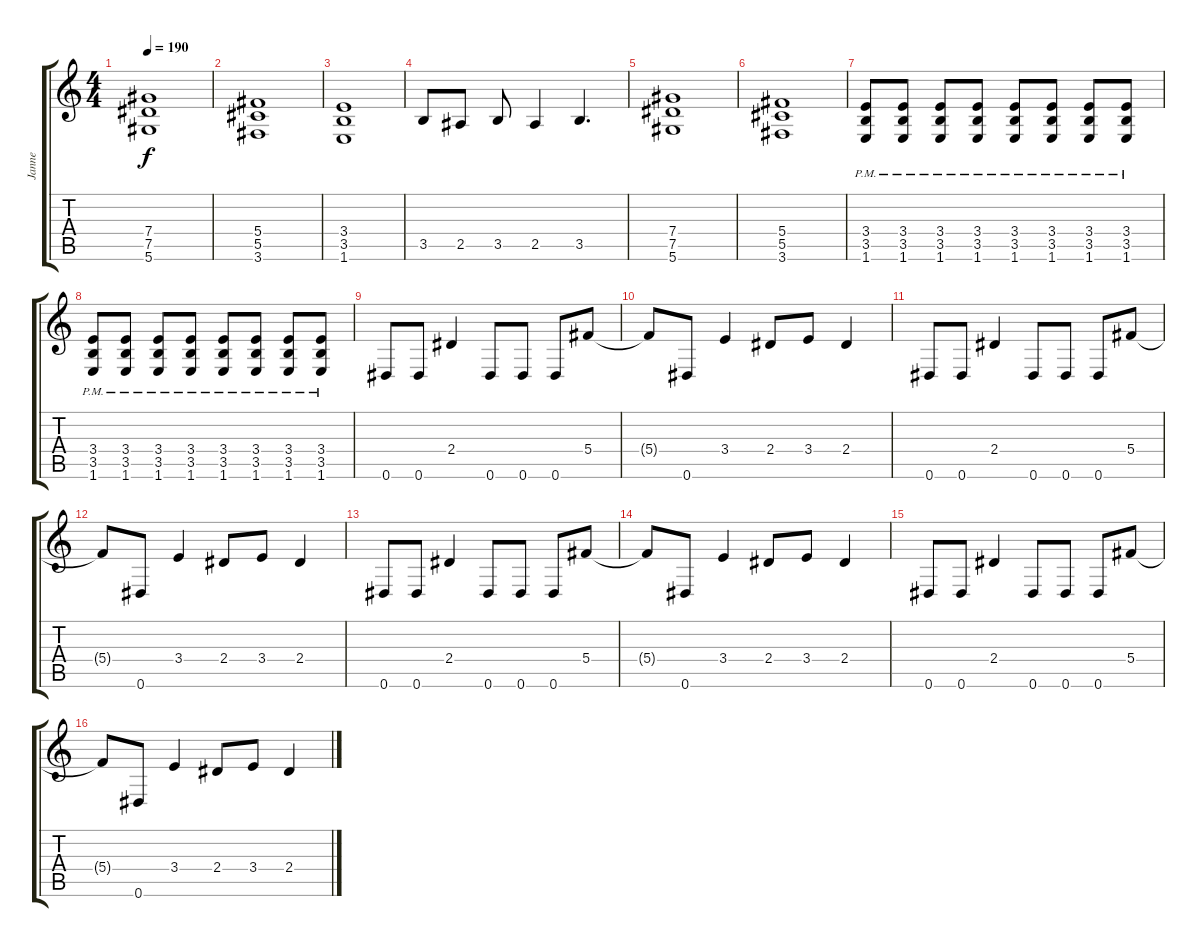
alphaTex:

\track ("Janne" "Janne") {instrument overdrivenguitar}
\staff {score tabs}
\tuning (Eb4 Bb3 Gb3 Db3 Ab2 Eb2) {hide}
\ts (4 4)
\tempo 190
\clef g2
\ks c
(7.4 7.5 5.6).1{dy f} |
(5.4 5.5 3.6).1 |
(3.4 3.5 1.6).1 |
3.5.8 2.5.8 3.5.8 2.5.4 3.5.4{d} |
(7.4 7.5 5.6).1 |
(5.4 5.5 3.6).1 |
(3.4{pm} 3.5{pm} 1.6{pm}).8 (3.4{pm} 3.5{pm} 1.6{pm}).8 (3.4{pm} 3.5{pm} 1.6{pm}).8 (3.4{pm} 3.5{pm} 1.6{pm}).8 (3.4{pm} 3.5{pm} 1.6{pm}).8 (3.4{pm} 3.5{pm} 1.6{pm}).8 (3.4{pm} 3.5{pm} 1.6{pm}).8 (3.4{pm} 3.5{pm} 1.6{pm}).8 |
(3.4{pm} 3.5{pm} 1.6{pm}).8 (3.4{pm} 3.5{pm} 1.6{pm}).8 (3.4{pm} 3.5{pm} 1.6{pm}).8 (3.4{pm} 3.5{pm} 1.6{pm}).8 (3.4{pm} 3.5{pm} 1.6{pm}).8 (3.4{pm} 3.5{pm} 1.6{pm}).8 (3.4{pm} 3.5{pm} 1.6{pm}).8 (3.4{pm} 3.5{pm} 1.6{pm}).8 |
0.6.8 0.6.8 2.4.4 0.6.8 0.6.8 0.6.8 5.4.8 |
5.4{t}.8 0.6.8 3.4.4 2.4.8 3.4.8 2.4.4 |
0.6.8 0.6.8 2.4.4 0.6.8 0.6.8 0.6.8 5.4.8 |
5.4{t}.8 0.6.8 3.4.4 2.4.8 3.4.8 2.4.4 |
0.6.8 0.6.8 2.4.4 0.6.8 0.6.8 0.6.8 5.4.8 |
5.4{t}.8 0.6.8 3.4.4 2.4.8 3.4.8 2.4.4 |
0.6.8 0.6.8 2.4.4 0.6.8 0.6.8 0.6.8 5.4.8 |
5.4{t}.8 0.6.8 3.4.4 2.4.8 3.4.8 2.4.4
